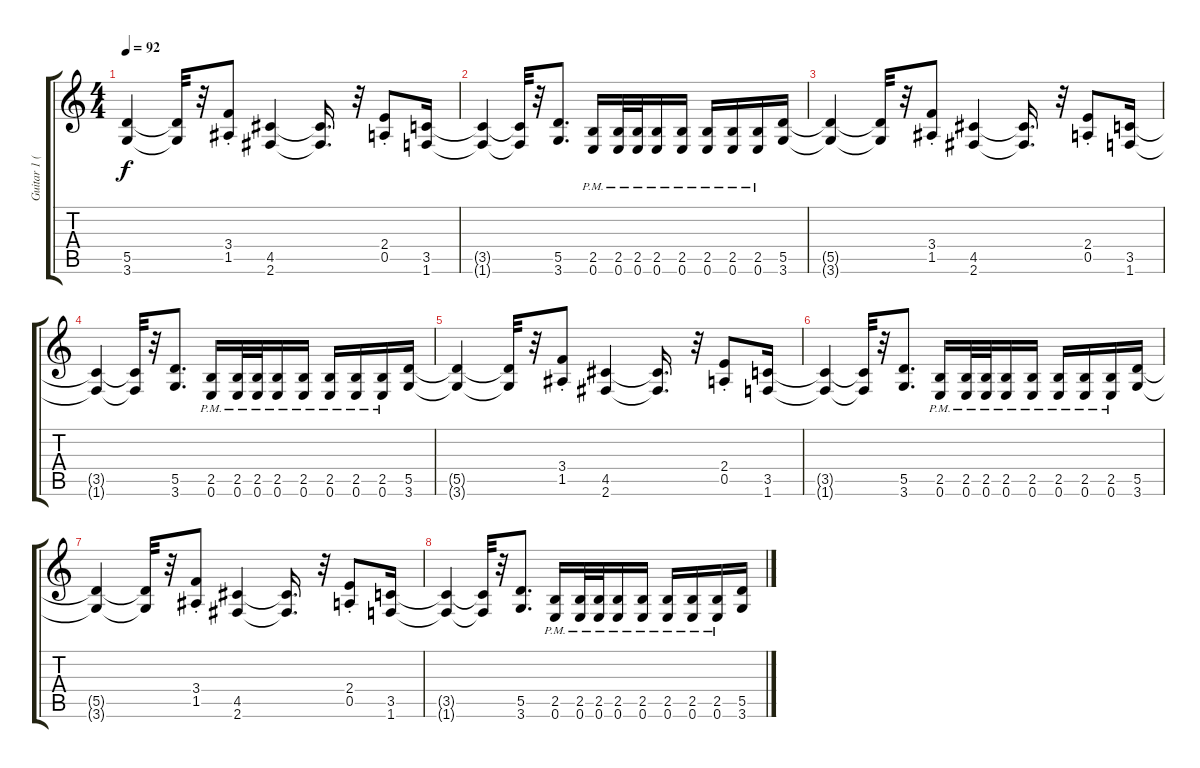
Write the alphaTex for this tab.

\track ("Guitar 1 (Distortion)" "Guitar 1 (") {instrument distortionguitar}
\staff {score tabs}
\tuning (E4 B3 G3 D3 A2 E2) {hide}
\ts (4 4)
\tempo 92
\clef g2
\ks c
(5.5{t} 3.6{t}).4{dy f} (5.5{t} 3.6{t}).32 r.32 (3.4{st} 1.5{st}).8 (4.5 2.6).4 (4.5{t} 2.6{t}).16{d} r.32 (2.4{st} 0.5{st}).8 (3.5 1.6).16 |
(3.5{t} 1.6{t}).4 (3.5{t} 1.6{t}).32 r.32 (5.5 3.6).8{d} (2.5{pm} 0.6{pm}).16 (2.5{pm} 0.6{pm}).32 (2.5{pm} 0.6{pm}).32 (2.5{pm} 0.6{pm}).16 (2.5{pm} 0.6{pm}).16 (2.5{pm} 0.6{pm}).16 (2.5{pm} 0.6{pm}).16 (2.5{pm} 0.6{pm}).16 (5.5 3.6).16 |
(5.5{t} 3.6{t}).4 (5.5{t} 3.6{t}).32 r.32 (3.4{st} 1.5{st}).8 (4.5 2.6).4 (4.5{t} 2.6{t}).16{d} r.32 (2.4{st} 0.5{st}).8 (3.5 1.6).16 |
(3.5{t} 1.6{t}).4 (3.5{t} 1.6{t}).32 r.32 (5.5 3.6).8{d} (2.5{pm} 0.6{pm}).16 (2.5{pm} 0.6{pm}).32 (2.5{pm} 0.6{pm}).32 (2.5{pm} 0.6{pm}).16 (2.5{pm} 0.6{pm}).16 (2.5{pm} 0.6{pm}).16 (2.5{pm} 0.6{pm}).16 (2.5{pm} 0.6{pm}).16 (5.5 3.6).16 |
(5.5{t} 3.6{t}).4 (5.5{t} 3.6{t}).32 r.32 (3.4{st} 1.5{st}).8 (4.5 2.6).4 (4.5{t} 2.6{t}).16{d} r.32 (2.4{st} 0.5{st}).8 (3.5 1.6).16 |
(3.5{t} 1.6{t}).4 (3.5{t} 1.6{t}).32 r.32 (5.5 3.6).8{d} (2.5{pm} 0.6{pm}).16 (2.5{pm} 0.6{pm}).32 (2.5{pm} 0.6{pm}).32 (2.5{pm} 0.6{pm}).16 (2.5{pm} 0.6{pm}).16 (2.5{pm} 0.6{pm}).16 (2.5{pm} 0.6{pm}).16 (2.5{pm} 0.6{pm}).16 (5.5 3.6).16 |
(5.5{t} 3.6{t}).4 (5.5{t} 3.6{t}).32 r.32 (3.4{st} 1.5{st}).8 (4.5 2.6).4 (4.5{t} 2.6{t}).16{d} r.32 (2.4{st} 0.5{st}).8 (3.5 1.6).16 |
(3.5{t} 1.6{t}).4 (3.5{t} 1.6{t}).32 r.32 (5.5 3.6).8{d} (2.5{pm} 0.6{pm}).16 (2.5{pm} 0.6{pm}).32 (2.5{pm} 0.6{pm}).32 (2.5{pm} 0.6{pm}).16 (2.5{pm} 0.6{pm}).16 (2.5{pm} 0.6{pm}).16 (2.5{pm} 0.6{pm}).16 (2.5{pm} 0.6{pm}).16 (5.5 3.6).16
